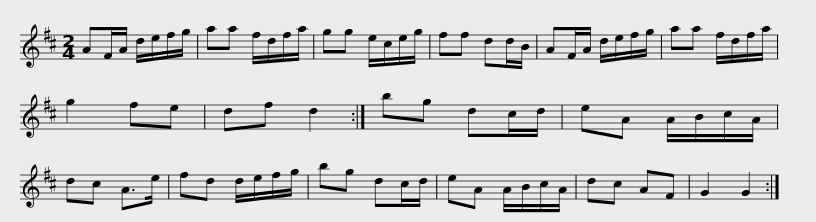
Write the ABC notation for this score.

X:1
L:1/8
M:2/4
I:linebreak $
K:D
V:1 treble
V:1
 AF/A/ d/e/f/g/ | aa f/d/f/a/ | gg e/c/e/g/ | ff dd/B/ | AF/A/ d/e/f/g/ | %5
 aa f/d/f/a/ | g2 fe | df d2 :|$ bg dc/d/ | eA A/B/c/A/ | %10
 dc A>e | fd d/e/f/g/ | bg dc/d/ | eA A/B/c/A/ | dc AF | %15
 G2 G2 :| %16
